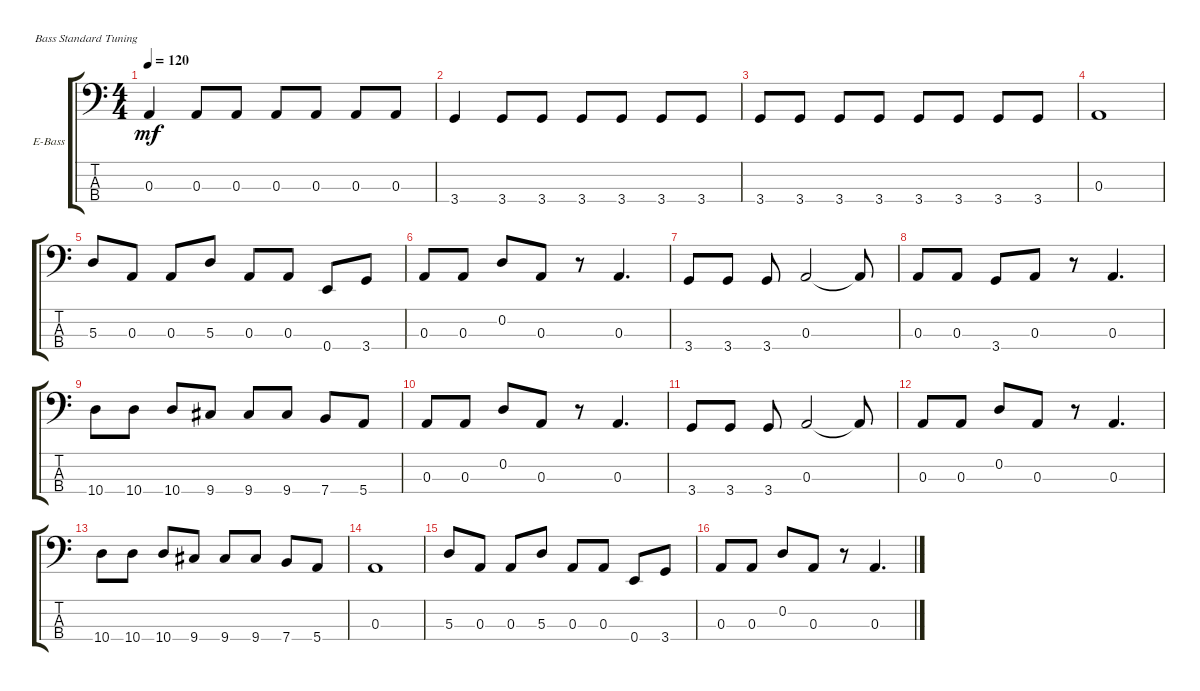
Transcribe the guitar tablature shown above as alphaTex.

\defaultSystemsLayout 4
\bracketExtendMode groupsimilarinstruments
\firstSystemTrackNameOrientation horizontal
\otherSystemsTrackNameOrientation horizontal
\track ("Electric Bass" "E-Bass") {instrument electricbassfinger}
\staff {score tabs}
\tuning (G2 D2 A1 E1)
\ts (4 4)
\tempo 120
\clef f4
\ks c
0.3.4{dy mf} 0.3.8 0.3.8 0.3.8 0.3.8 0.3.8 0.3.8 |
3.4.4 3.4.8 3.4.8 3.4.8 3.4.8 3.4.8 3.4.8 |
3.4.8 3.4.8 3.4.8 3.4.8 3.4.8 3.4.8 3.4.8 3.4.8 |
0.3.1 |
5.3.8 0.3.8 0.3.8 5.3.8 0.3.8 0.3.8 0.4.8 3.4.8 |
0.3.8 0.3.8 0.2.8 0.3.8 r.8 0.3.4{d} |
3.4.8 3.4.8 3.4.8 0.3.2 0.3{t}.8 |
0.3.8 0.3.8 3.4.8 0.3.8 r.8 0.3.4{d} |
10.4.8 10.4.8 10.4.8 9.4.8 9.4.8 9.4.8 7.4.8 5.4.8 |
0.3.8 0.3.8 0.2.8 0.3.8 r.8 0.3.4{d} |
3.4.8 3.4.8 3.4.8 0.3.2 0.3{t}.8 |
0.3.8 0.3.8 0.2.8 0.3.8 r.8 0.3.4{d} |
10.4.8 10.4.8 10.4.8 9.4.8 9.4.8 9.4.8 7.4.8 5.4.8 |
0.3.1 |
5.3.8 0.3.8 0.3.8 5.3.8 0.3.8 0.3.8 0.4.8 3.4.8 |
0.3.8 0.3.8 0.2.8 0.3.8 r.8 0.3.4{d}
